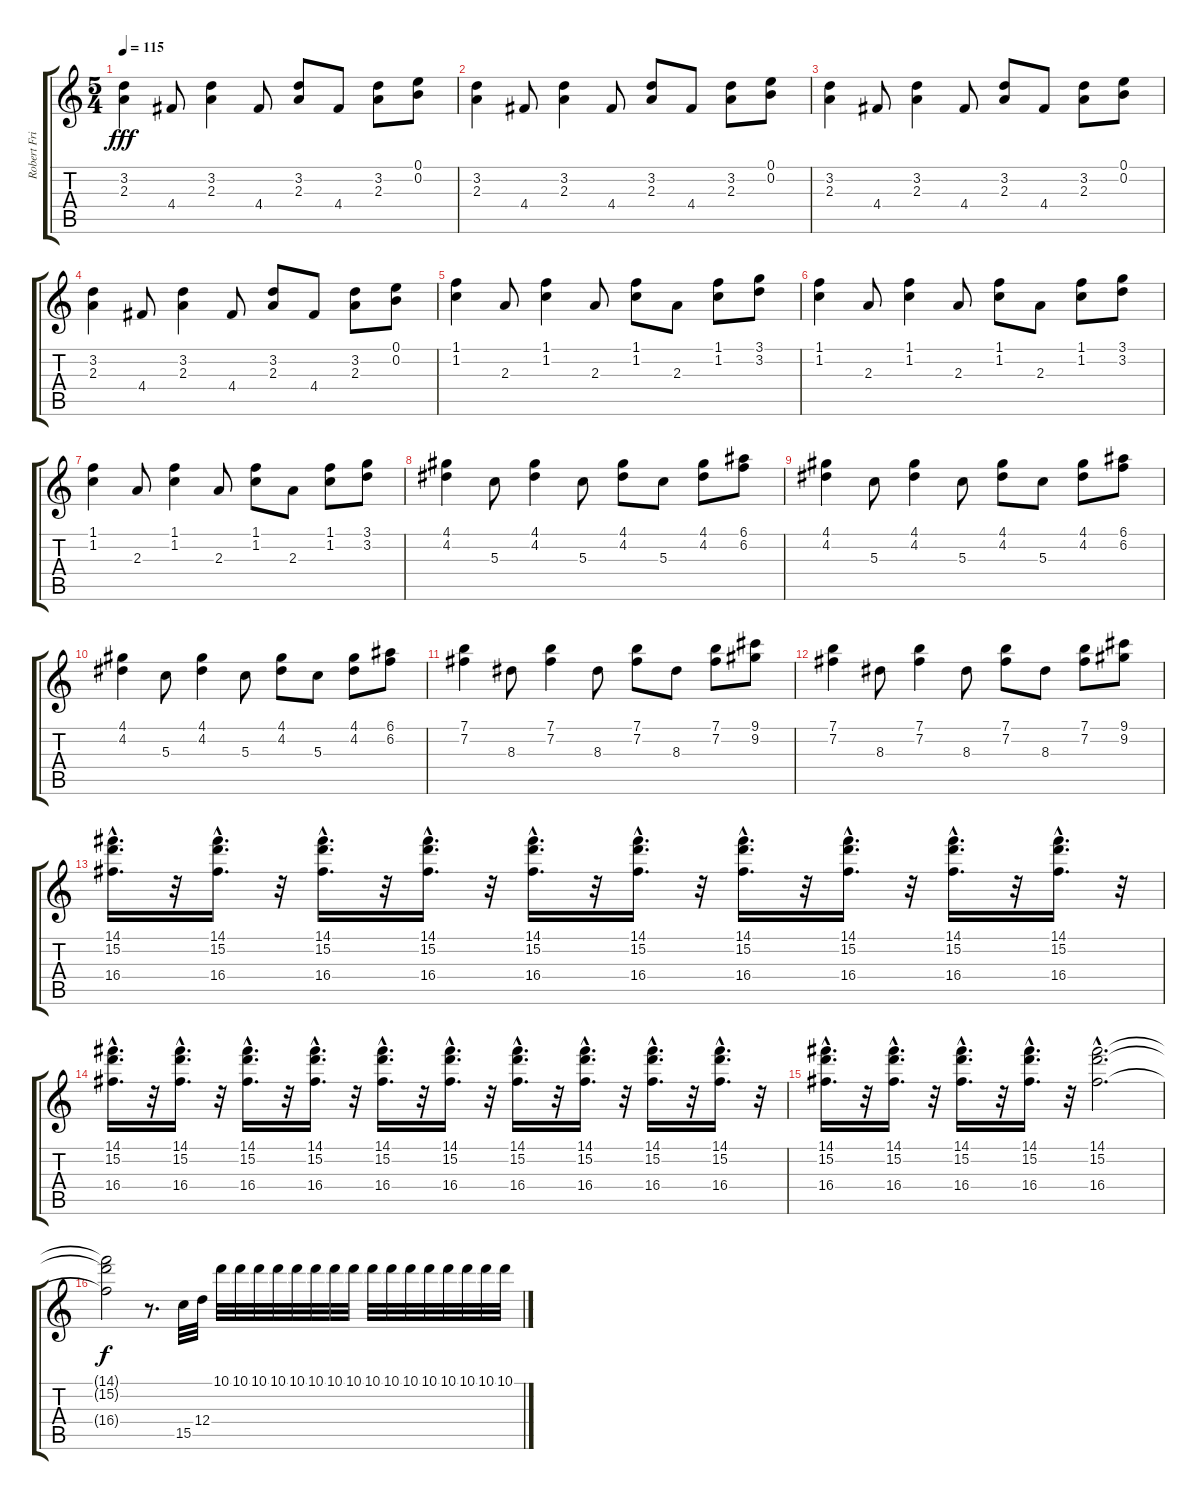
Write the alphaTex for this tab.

\track ("Robert Fripp Guitar" "Robert Fri") {instrument electricguitarmuted}
\staff {score tabs}
\tuning (E4 B3 G3 D3 A2 E2) {hide}
\ts (5 4)
\tempo 115
\clef g2
\ks c
(3.2 2.3).4{dy fff} 4.4.8 (3.2 2.3).4 4.4.8 (3.2 2.3).8 4.4.8 (3.2 2.3).8 (0.1 0.2).8 |
(3.2 2.3).4 4.4.8 (3.2 2.3).4 4.4.8 (3.2 2.3).8 4.4.8 (3.2 2.3).8 (0.1 0.2).8 |
(3.2 2.3).4 4.4.8 (3.2 2.3).4 4.4.8 (3.2 2.3).8 4.4.8 (3.2 2.3).8 (0.1 0.2).8 |
(3.2 2.3).4 4.4.8 (3.2 2.3).4 4.4.8 (3.2 2.3).8 4.4.8 (3.2 2.3).8 (0.1 0.2).8 |
(1.1 1.2).4 2.3.8 (1.1 1.2).4 2.3.8 (1.1 1.2).8 2.3.8 (1.1 1.2).8 (3.1 3.2).8 |
(1.1 1.2).4 2.3.8 (1.1 1.2).4 2.3.8 (1.1 1.2).8 2.3.8 (1.1 1.2).8 (3.1 3.2).8 |
(1.1 1.2).4 2.3.8 (1.1 1.2).4 2.3.8 (1.1 1.2).8 2.3.8 (1.1 1.2).8 (3.1 3.2).8 |
(4.1 4.2).4 5.3.8 (4.1 4.2).4 5.3.8 (4.1 4.2).8 5.3.8 (4.1 4.2).8 (6.1 6.2).8 |
(4.1 4.2).4 5.3.8 (4.1 4.2).4 5.3.8 (4.1 4.2).8 5.3.8 (4.1 4.2).8 (6.1 6.2).8 |
(4.1 4.2).4 5.3.8 (4.1 4.2).4 5.3.8 (4.1 4.2).8 5.3.8 (4.1 4.2).8 (6.1 6.2).8 |
(7.1 7.2).4 8.3.8 (7.1 7.2).4 8.3.8 (7.1 7.2).8 8.3.8 (7.1 7.2).8 (9.1 9.2).8 |
(7.1 7.2).4 8.3.8 (7.1 7.2).4 8.3.8 (7.1 7.2).8 8.3.8 (7.1 7.2).8 (9.1 9.2).8 |
(14.1{hac} 15.2{hac} 16.4{hac}).16{d} r.32 (14.1{hac} 15.2{hac} 16.4{hac}).16{d} r.32 (14.1{hac} 15.2{hac} 16.4{hac}).16{d} r.32 (14.1{hac} 15.2{hac} 16.4{hac}).16{d} r.32 (14.1{hac} 15.2{hac} 16.4{hac}).16{d} r.32 (14.1{hac} 15.2{hac} 16.4{hac}).16{d} r.32 (14.1{hac} 15.2{hac} 16.4{hac}).16{d} r.32 (14.1{hac} 15.2{hac} 16.4{hac}).16{d} r.32 (14.1{hac} 15.2{hac} 16.4{hac}).16{d} r.32 (14.1{hac} 15.2{hac} 16.4{hac}).16{d} r.32 |
(14.1{hac} 15.2{hac} 16.4{hac}).16{d} r.32 (14.1{hac} 15.2{hac} 16.4{hac}).16{d} r.32 (14.1{hac} 15.2{hac} 16.4{hac}).16{d} r.32 (14.1{hac} 15.2{hac} 16.4{hac}).16{d} r.32 (14.1{hac} 15.2{hac} 16.4{hac}).16{d} r.32 (14.1{hac} 15.2{hac} 16.4{hac}).16{d} r.32 (14.1{hac} 15.2{hac} 16.4{hac}).16{d} r.32 (14.1{hac} 15.2{hac} 16.4{hac}).16{d} r.32 (14.1{hac} 15.2{hac} 16.4{hac}).16{d} r.32 (14.1{hac} 15.2{hac} 16.4{hac}).16{d} r.32 |
(14.1{hac} 15.2{hac} 16.4{hac}).16{d} r.32 (14.1{hac} 15.2{hac} 16.4{hac}).16{d} r.32 (14.1{hac} 15.2{hac} 16.4{hac}).16{d} r.32 (14.1{hac} 15.2{hac} 16.4{hac}).16{d} r.32 (14.1{hac} 15.2{hac} 16.4{hac}).2{d} |
(14.1{t} 15.2{t} 16.4{t}).2{dy f} r.8{d} 15.5.32 12.4.32 10.1.32 10.1.32 10.1.32 10.1.32 10.1.32 10.1.32 10.1.32 10.1.32 10.1.32 10.1.32 10.1.32 10.1.32 10.1.32 10.1.32 10.1.32 10.1.32
